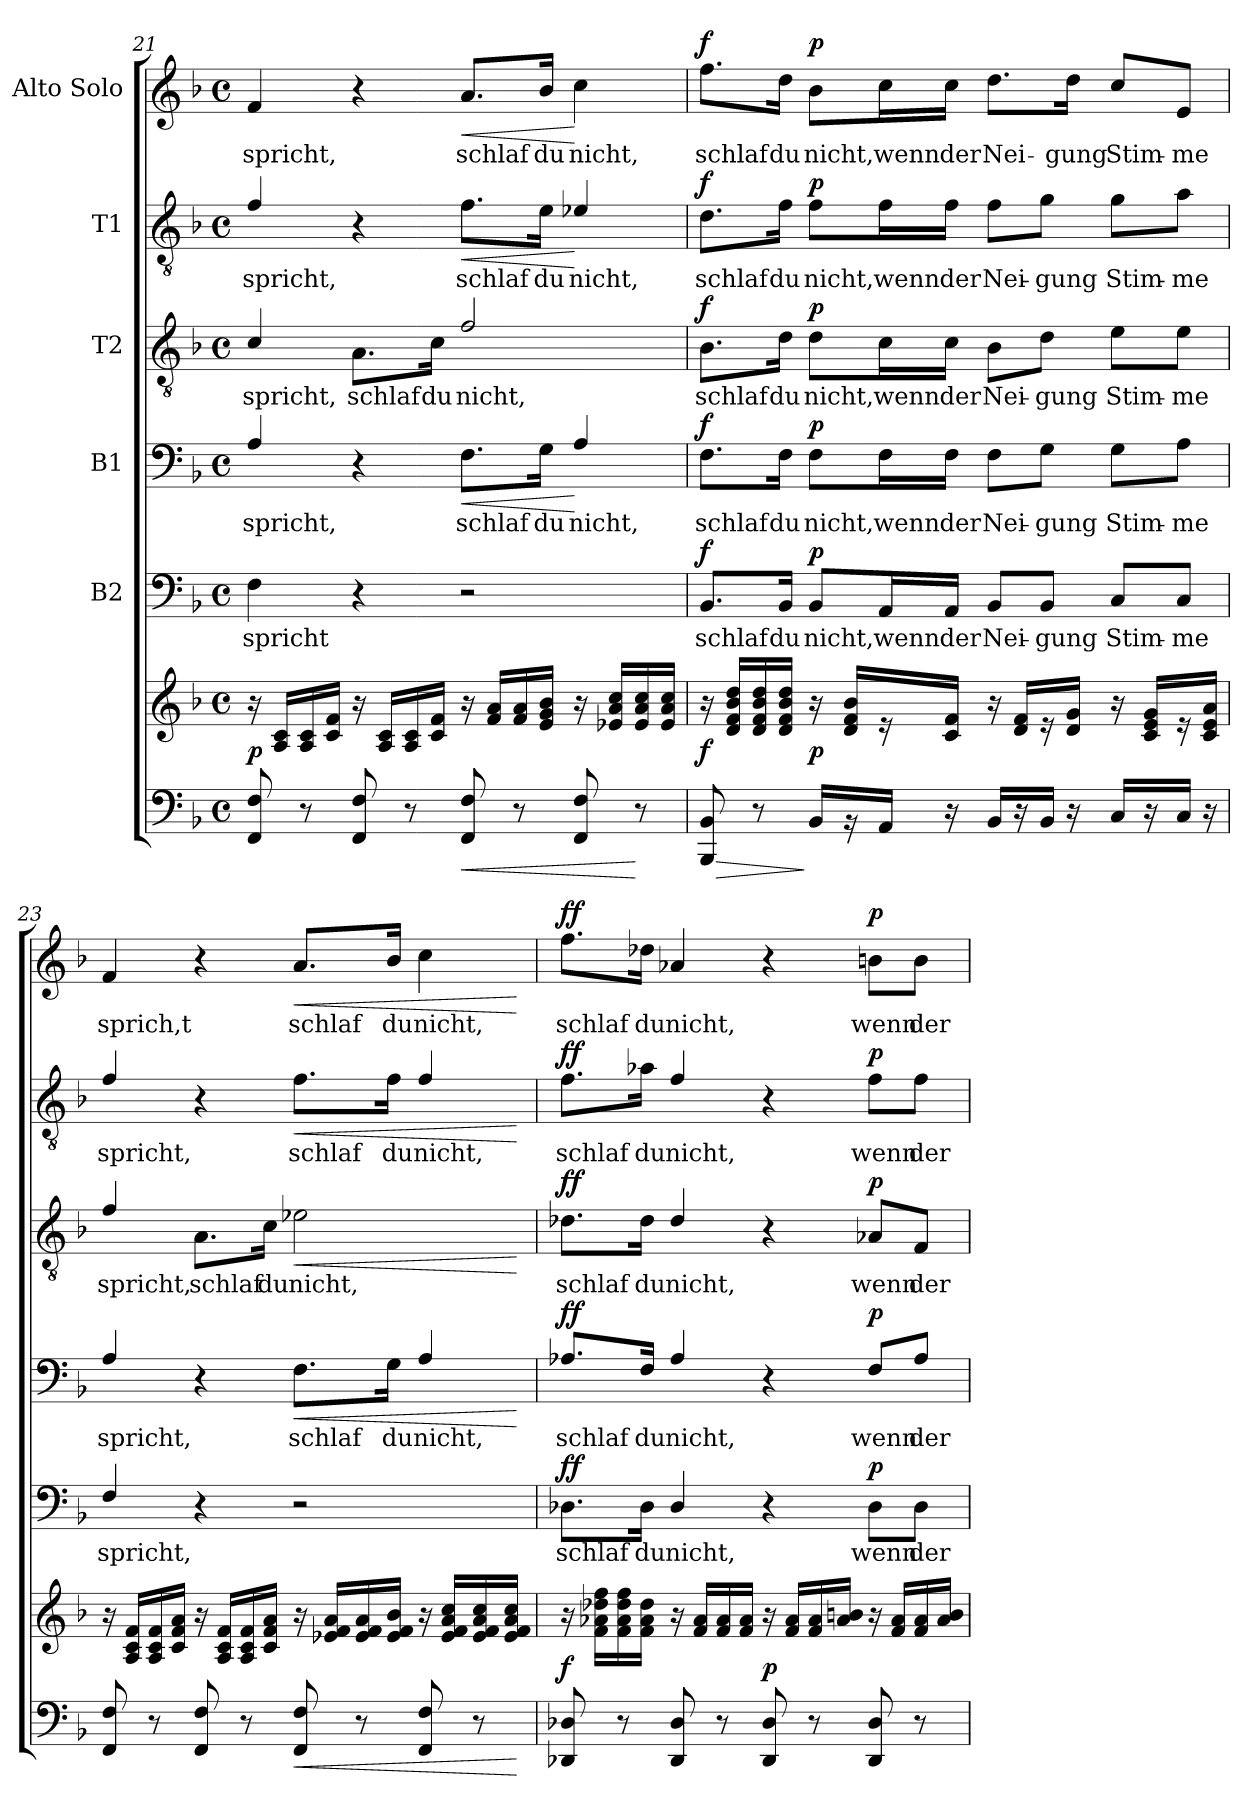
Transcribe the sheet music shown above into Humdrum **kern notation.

**kern	**dynam	**kern	**kern	**text	**dynam	**kern	**text	**dynam	**kern	**text	**dynam	**kern	**text	**dynam	**kern	**text	**dynam
*part7	*part7	*part6	*part5	*part5	*part5	*part4	*part4	*part4	*part3	*part3	*part3	*part2	*part2	*part2	*part1	*part1	*part1
*staff7	*staff7	*staff6	*staff5	*staff5	*staff5	*staff4	*staff4	*staff4	*staff3	*staff3	*staff3	*staff2	*staff2	*staff2	*staff1	*staff1	*staff1
*	*	*	*I"B2	*	*	*I"B1	*	*	*I"T2	*	*	*I"T1	*	*	*I"Alto Solo	*	*
*clefF4	*	*clefG2	*clefF4	*	*	*clefF4	*	*	*clefGv2	*	*	*clefGv2	*	*	*clefG2	*	*
*k[b-]	*	*k[b-]	*k[b-]	*	*	*k[b-]	*	*	*k[b-]	*	*	*k[b-]	*	*	*k[b-]	*	*
*F:	*	*F:	*F:	*	*	*F:	*	*	*F:	*	*	*F:	*	*	*F:	*	*
*M4/4	*	*M4/4	*M4/4	*	*	*M4/4	*	*	*M4/4	*	*	*M4/4	*	*	*M4/4	*	*
*met(c)	*	*met(c)	*met(c)	*	*	*met(c)	*	*	*met(c)	*	*	*met(c)	*	*	*met(c)	*	*
=21	=21	=21	=21	=21	=21	=21	=21	=21	=21	=21	=21	=21	=21	=21	=21	=21	=21
!	!LO:DY:a	!	!	!LO:LY:b	!	!	!LO:LY:b	!	!	!LO:LY:b	!	!	!LO:LY:b	!	!	!LO:LY:b	!
8FF/ 8F/	p	16r	4F\	spricht	.	4A/	spricht,	.	4c/	spricht,	.	4f/	spricht,	.	4f/	spricht,	.
.	.	16A/ 16c/LL	.	.	.	.	.	.	.	.	.	.	.	.	.	.	.
8r	.	16A/ 16c/	.	.	.	.	.	.	.	.	.	.	.	.	.	.	.
.	.	16c/ 16f/JJ	.	.	.	.	.	.	.	.	.	.	.	.	.	.	.
!	!	!	!	!	!	!	!	!	!	!LO:LY:b	!	!	!	!	!	!	!
8FF/ 8F/	.	16r	4r	.	.	4r	.	.	8.A\L	schlaf	.	4r	.	.	4r	.	.
.	.	16A/ 16c/LL	.	.	.	.	.	.	.	.	.	.	.	.	.	.	.
8r	.	16A/ 16c/	.	.	.	.	.	.	.	.	.	.	.	.	.	.	.
!	!	!	!	!	!	!	!	!	!	!LO:LY:b	!	!	!	!	!	!	!
.	.	16c/ 16f/JJ	.	.	.	.	.	.	16c\Jk	du	.	.	.	.	.	.	.
!	!LO:HP:b	!	!	!	!	!	!LO:LY:b	!LO:HP:b	!	!LO:LY:b	!	!	!LO:LY:b	!LO:HP:b	!	!LO:LY:b	!LO:HP:b
8FF/ 8F/	<	16r	2r	.	.	8.F\L	schlaf	<	2f/	nicht,	.	8.f\L	schlaf	<	8.a/L	schlaf	<
.	.	16f/ 16a/LL	.	.	.	.	.	.	.	.	.	.	.	.	.	.	.
8r	.	16f/ 16a/	.	.	.	.	.	.	.	.	.	.	.	.	.	.	.
!	!	!	!	!	!	!	!LO:LY:b	!	!	!	!	!	!LO:LY:b	!	!	!LO:LY:b	!
.	.	16e/ 16g/ 16b-/JJ	.	.	.	16G\Jk	du	.	.	.	.	16e\Jk	du	.	16b-/Jk	du	.
!	!	!	!	!	!	!	!LO:LY:b	!	!	!	!	!	!LO:LY:b	!	!	!LO:LY:b	!
8FF/ 8F/	.	16r	.	.	.	4A/	nicht,	[	.	.	.	4e-X/	nicht,	[	4cc\	nicht,	[
.	.	16e-X/ 16a/ 16cc/LL	.	.	.	.	.	.	.	.	.	.	.	.	.	.	.
8r	[	16e-/ 16a/ 16cc/	.	.	.	.	.	.	.	.	.	.	.	.	.	.	.
.	.	16e-/ 16a/ 16cc/JJ	.	.	.	.	.	.	.	.	.	.	.	.	.	.	.
=22	=22	=22	=22	=22	=22	=22	=22	=22	=22	=22	=22	=22	=22	=22	=22	=22	=22
!	!LO:HP:b	!	!	!LO:LY:b	!	!	!LO:LY:b	!	!	!LO:LY:b	!	!	!LO:LY:b	!	!	!LO:LY:b	!
!	!LO:DY:n=1:a	!	!	!	!LO:DY:a	!	!	!LO:DY:a	!	!	!LO:DY:a	!	!	!LO:DY:a	!	!	!LO:DY:a
8BBB-/ 8BB-/	> f	16r	8.BB-/L	schlaf	f	8.F\L	schlaf	f	8.B-\L	schlaf	f	8.d\L	schlaf	f	8.ff\L	schlaf	f
.	.	16d/ 16f/ 16b-/ 16dd/LL	.	.	.	.	.	.	.	.	.	.	.	.	.	.	.
8r	.	16d/ 16f/ 16b-/ 16dd/	.	.	.	.	.	.	.	.	.	.	.	.	.	.	.
!	!	!	!	!LO:LY:b	!	!	!LO:LY:b	!	!	!LO:LY:b	!	!	!LO:LY:b	!	!	!LO:LY:b	!
.	.	16d/ 16f/ 16b-/ 16dd/JJ	16BB-/Jk	du	.	16F\Jk	du	.	16d\Jk	du	.	16f\Jk	du	.	16dd\Jk	du	.
!	!LO:DY:n=2:a	!	!	!LO:LY:b	!LO:DY:a	!	!LO:LY:b	!LO:DY:a	!	!LO:LY:b	!LO:DY:a	!	!LO:LY:b	!LO:DY:a	!	!LO:LY:b	!LO:DY:a
16BB-/LL	] p	16r	8BB-/L	nicht,	p	8F\L	nicht,	p	8d\L	nicht,	p	8f\L	nicht,	p	8b-\L	nicht,	p
16r	.	16d/ 16f/ 16b-/LL	.	.	.	.	.	.	.	.	.	.	.	.	.	.	.
!	!	!	!	!LO:LY:b	!	!	!LO:LY:b	!	!	!LO:LY:b	!	!	!LO:LY:b	!	!	!LO:LY:b	!
16AA/JJ	.	16r	16AA/L	wenn	.	16F\L	wenn	.	16c\L	wenn	.	16f\L	wenn	.	16cc\L	wenn	.
!	!	!	!	!LO:LY:b	!	!	!LO:LY:b	!	!	!LO:LY:b	!	!	!LO:LY:b	!	!	!LO:LY:b	!
16r	.	16c/ 16f/JJ	16AA/JJ	der	.	16F\JJ	der	.	16c\JJ	der	.	16f\JJ	der	.	16cc\JJ	der	.
!	!	!	!	!LO:LY:b	!	!	!LO:LY:b	!	!	!LO:LY:b	!	!	!LO:LY:b	!	!	!LO:LY:b	!
16BB-/LL	.	16r	8BB-/L	Nei-	.	8F\L	Nei-	.	8B-\L	Nei-	.	8f\L	Nei-	.	8.dd\L	Nei-	.
16r	.	16d/ 16f/LL	.	.	.	.	.	.	.	.	.	.	.	.	.	.	.
!	!	!	!	!LO:LY:b	!	!	!LO:LY:b	!	!	!LO:LY:b	!	!	!LO:LY:b	!	!	!	!
16BB-/JJ	.	16r	8BB-/J	-gung	.	8G\J	-gung	.	8d\J	-gung	.	8g\J	-gung	.	.	.	.
!	!	!	!	!	!	!	!	!	!	!	!	!	!	!	!	!LO:LY:b	!
16r	.	16d/ 16g/JJ	.	.	.	.	.	.	.	.	.	.	.	.	16dd\Jk	-gung	.
!	!	!	!	!LO:LY:b	!	!	!LO:LY:b	!	!	!LO:LY:b	!	!	!LO:LY:b	!	!	!LO:LY:b	!
16C/LL	.	16r	8C/L	Stim-	.	8G\L	Stim-	.	8e\L	Stim-	.	8g\L	Stim-	.	8cc/L	Stim-	.
16r	.	16c/ 16e/ 16g/LL	.	.	.	.	.	.	.	.	.	.	.	.	.	.	.
!	!	!	!	!LO:LY:b	!	!	!LO:LY:b	!	!	!LO:LY:b	!	!	!LO:LY:b	!	!	!LO:LY:b	!
16C/JJ	.	16r	8C/J	-me	.	8A\J	-me	.	8e\J	-me	.	8a\J	-me	.	8e/J	-me	.
16r	.	16c/ 16e/ 16a/JJ	.	.	.	.	.	.	.	.	.	.	.	.	.	.	.
!!LO:PB:g=z
=23	=23	=23	=23	=23	=23	=23	=23	=23	=23	=23	=23	=23	=23	=23	=23	=23	=23
!	!	!	!	!LO:LY:b	!	!	!LO:LY:b	!	!	!LO:LY:b	!	!	!LO:LY:b	!	!	!LO:LY:b	!
8FF/ 8F/	.	16r	4F/	spricht,	.	4A/	spricht,	.	4f/	spricht,	.	4f/	spricht,	.	4f/	sprich,t	.
.	.	16A/ 16c/ 16f/LL	.	.	.	.	.	.	.	.	.	.	.	.	.	.	.
8r	.	16A/ 16c/ 16f/	.	.	.	.	.	.	.	.	.	.	.	.	.	.	.
.	.	16c/ 16f/ 16a/JJ	.	.	.	.	.	.	.	.	.	.	.	.	.	.	.
!	!	!	!	!	!	!	!	!	!	!LO:LY:b	!	!	!	!	!	!	!
8FF/ 8F/	.	16r	4r	.	.	4r	.	.	8.A\L	schlaf	.	4r	.	.	4r	.	.
.	.	16A/ 16c/ 16f/LL	.	.	.	.	.	.	.	.	.	.	.	.	.	.	.
8r	.	16A/ 16c/ 16f/	.	.	.	.	.	.	.	.	.	.	.	.	.	.	.
!	!	!	!	!	!	!	!	!	!	!LO:LY:b	!	!	!	!	!	!	!
.	.	16c/ 16f/ 16a/JJ	.	.	.	.	.	.	16c\Jk	du	.	.	.	.	.	.	.
!	!LO:HP:b	!	!	!	!	!	!LO:LY:b	!LO:HP:b	!	!LO:LY:b	!LO:HP:b	!	!LO:LY:b	!LO:HP:b	!	!LO:LY:b	!LO:HP:b
8FF/ 8F/	<	16r	2r	.	.	8.F\L	schlaf	<	2e-X\	nicht,	<	8.f\L	schlaf	<	8.a/L	schlaf	<
.	.	16e-X/ 16f/ 16a/LL	.	.	.	.	.	.	.	.	.	.	.	.	.	.	.
8r	.	16e-/ 16f/ 16a/	.	.	.	.	.	.	.	.	.	.	.	.	.	.	.
!	!	!	!	!	!	!	!LO:LY:b	!	!	!	!	!	!LO:LY:b	!	!	!LO:LY:b	!
.	.	16e-/ 16f/ 16b-/JJ	.	.	.	16G\Jk	du	.	.	.	.	16f\Jk	du	.	16b-/Jk	du	.
!	!	!	!	!	!	!	!LO:LY:b	!	!	!	!	!	!LO:LY:b	!	!	!LO:LY:b	!
8FF/ 8F/	.	16r	.	.	.	4A/	nicht,	.	.	.	.	4f/	nicht,	.	4cc\	nicht,	.
.	.	16e-/ 16f/ 16a/ 16cc/LL	.	.	.	.	.	.	.	.	.	.	.	.	.	.	.
8r	.	16e-/ 16f/ 16a/ 16cc/	.	.	.	.	.	.	.	.	.	.	.	.	.	.	.
.	.	16e-/ 16f/ 16a/ 16cc/JJ	.	.	.	.	.	.	.	.	.	.	.	.	.	.	.
.	[	.	.	.	.	.	.	[	.	.	[	.	.	[	.	.	[
=24	=24	=24	=24	=24	=24	=24	=24	=24	=24	=24	=24	=24	=24	=24	=24	=24	=24
!	!LO:DY:a	!	!	!LO:LY:b	!LO:DY:a	!	!LO:LY:b	!LO:DY:a	!	!LO:LY:b	!LO:DY:a	!	!LO:LY:b	!LO:DY:a	!	!LO:LY:b	!LO:DY:a
8DD-X/ 8D-X/	f	16r	8.D-X\L	schlaf	ff	8.A-X/L	schlaf	ff	8.d-X\L	schlaf	ff	8.f\L	schlaf	ff	8.ff\L	schlaf	ff
.	.	16f\ 16a-X\ 16dd-X\ 16ff\LL	.	.	.	.	.	.	.	.	.	.	.	.	.	.	.
8r	.	16f\ 16a-\ 16dd-\ 16ff\	.	.	.	.	.	.	.	.	.	.	.	.	.	.	.
!	!	!	!	!LO:LY:b	!	!	!LO:LY:b	!	!	!LO:LY:b	!	!	!LO:LY:b	!	!	!LO:LY:b	!
.	.	16f\ 16a-\ 16dd-\JJ	16D-\Jk	du	.	16F/Jk	du	.	16d-\Jk	du	.	16a-X\Jk	du	.	16dd-X\Jk	du	.
!	!	!	!	!LO:LY:b	!	!	!LO:LY:b	!	!	!LO:LY:b	!	!	!LO:LY:b	!	!	!LO:LY:b	!
8DD-/ 8D-/	.	16r	4D-/	nicht,	.	4A-/	nicht,	.	4d-/	nicht,	.	4f/	nicht,	.	4a-X/	nicht,	.
.	.	16f/ 16a-/LL	.	.	.	.	.	.	.	.	.	.	.	.	.	.	.
8r	.	16f/ 16a-/	.	.	.	.	.	.	.	.	.	.	.	.	.	.	.
.	.	16f/ 16a-/JJ	.	.	.	.	.	.	.	.	.	.	.	.	.	.	.
!	!LO:DY:a	!	!	!	!	!	!	!	!	!	!	!	!	!	!	!	!
8DD-/ 8D-/	p	16r	4r	.	.	4r	.	.	4r	.	.	4r	.	.	4r	.	.
.	.	16f/ 16a-/LL	.	.	.	.	.	.	.	.	.	.	.	.	.	.	.
8r	.	16f/ 16a-/	.	.	.	.	.	.	.	.	.	.	.	.	.	.	.
.	.	16a-/ 16bn/JJ	.	.	.	.	.	.	.	.	.	.	.	.	.	.	.
!	!	!	!	!LO:LY:b	!LO:DY:a	!	!LO:LY:b	!LO:DY:a	!	!LO:LY:b	!LO:DY:a	!	!LO:LY:b	!LO:DY:a	!	!LO:LY:b	!LO:DY:a
8DD-/ 8D-/	.	16r	8D-\L	wenn	p	8F/L	wenn	p	8A-X/L	wenn	p	8f\L	wenn	p	8bn\L	wenn	p
.	.	16f/ 16a-/LL	.	.	.	.	.	.	.	.	.	.	.	.	.	.	.
!	!	!	!	!LO:LY:b	!	!	!LO:LY:b	!	!	!LO:LY:b	!	!	!LO:LY:b	!	!	!LO:LY:b	!
8r	.	16f/ 16a-/	8D-\J	der	.	8A-/J	der	.	8F/J	der	.	8f\J	der	.	8b\J	der	.
.	.	16a-/ 16b/JJ	.	.	.	.	.	.	.	.	.	.	.	.	.	.	.
=	=	=	=	=	=	=	=	=	=	=	=	=	=	=	=	=	=
*-	*-	*-	*-	*-	*-	*-	*-	*-	*-	*-	*-	*-	*-	*-	*-	*-	*-
